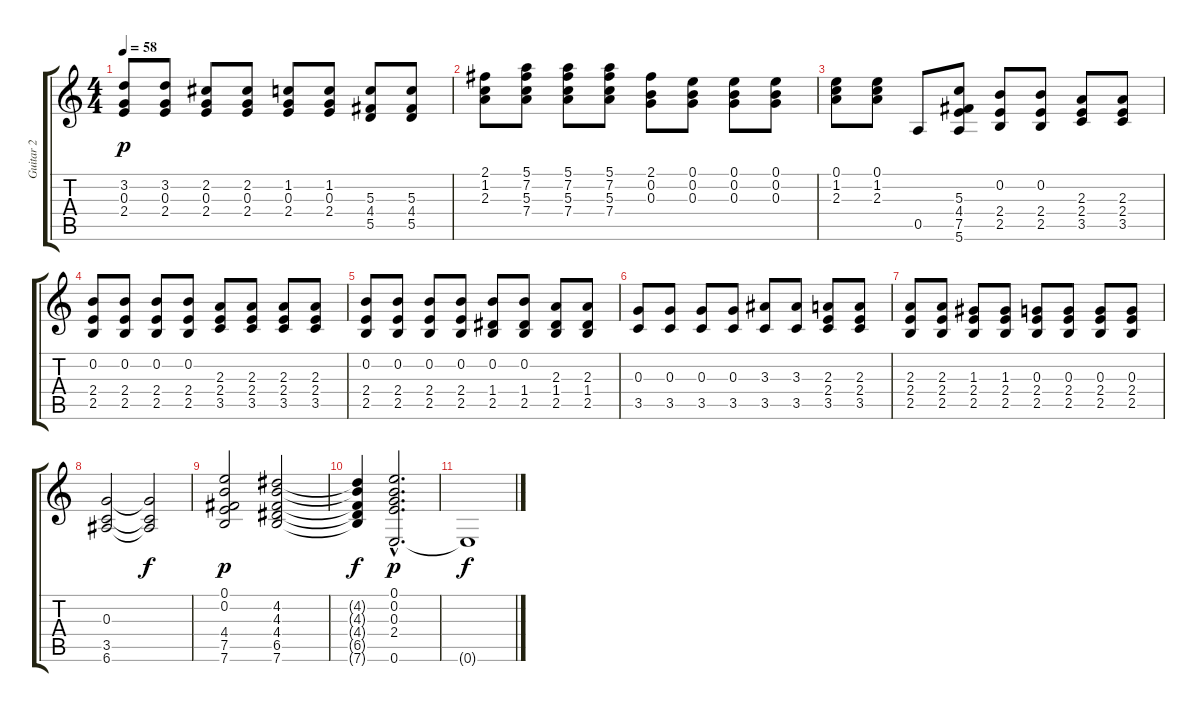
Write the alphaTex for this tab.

\track ("Guitar 2" "Guitar 2") {instrument acousticguitarnylon}
\staff {score tabs}
\tuning (E4 B3 G3 D3 A2 E2) {hide}
\ts (4 4)
\tempo 58
\clef g2
\ks c
(3.2 0.3 2.4).8{dy p} (3.2 0.3 2.4).8 (2.2 0.3 2.4).8 (2.2 0.3 2.4).8 (1.2 0.3 2.4).8 (1.2 0.3 2.4).8 (5.3 4.4 5.5).8 (5.3 4.4 5.5).8 |
(2.1 1.2 2.3).8 (5.1 7.2 5.3 7.4).8 (5.1 7.2 5.3 7.4).8 (5.1 7.2 5.3 7.4).8 (2.1 0.2 0.3).8 (0.1 0.2 0.3).8 (0.1 0.2 0.3).8 (0.1 0.2 0.3).8 |
(0.1 1.2 2.3).8 (0.1 1.2 2.3).8 0.5.8 (5.3 4.4 7.5 5.6).8 (0.2 2.4 2.5).8 (0.2 2.4 2.5).8 (2.3 2.4 3.5).8 (2.3 2.4 3.5).8 |
(0.2 2.4 2.5).8 (0.2 2.4 2.5).8 (0.2 2.4 2.5).8 (0.2 2.4 2.5).8 (2.3 2.4 3.5).8 (2.3 2.4 3.5).8 (2.3 2.4 3.5).8 (2.3 2.4 3.5).8 |
(0.2 2.4 2.5).8 (0.2 2.4 2.5).8 (0.2 2.4 2.5).8 (0.2 2.4 2.5).8 (0.2 1.4 2.5).8 (0.2 1.4 2.5).8 (2.3 1.4 2.5).8 (2.3 1.4 2.5).8 |
(0.3 3.5).8 (0.3 3.5).8 (0.3 3.5).8 (0.3 3.5).8 (3.3 3.5).8 (3.3 3.5).8 (2.3 2.4 3.5).8 (2.3 2.4 3.5).8 |
(2.3 2.4 2.5).8 (2.3 2.4 2.5).8 (1.3 2.4 2.5).8 (1.3 2.4 2.5).8 (0.3 2.4 2.5).8 (0.3 2.4 2.5).8 (0.3 2.4 2.5).8 (0.3 2.4 2.5).8 |
(0.3 3.5 6.6).2 (0.3{t} 3.5{t} 6.6{t}).2{dy f} |
(0.1 0.2 4.4 7.5 7.6).2{dy p} (4.2 4.3 4.4 6.5 7.6).2 |
(4.2{t} 4.3{t} 4.4{t} 6.5{t} 7.6{t}).4{dy f} (0.1{hac} 0.2{hac} 0.3{hac} 2.4{hac} 0.6{hac}).2{d dy p} |
0.6{t}.1{dy f}
